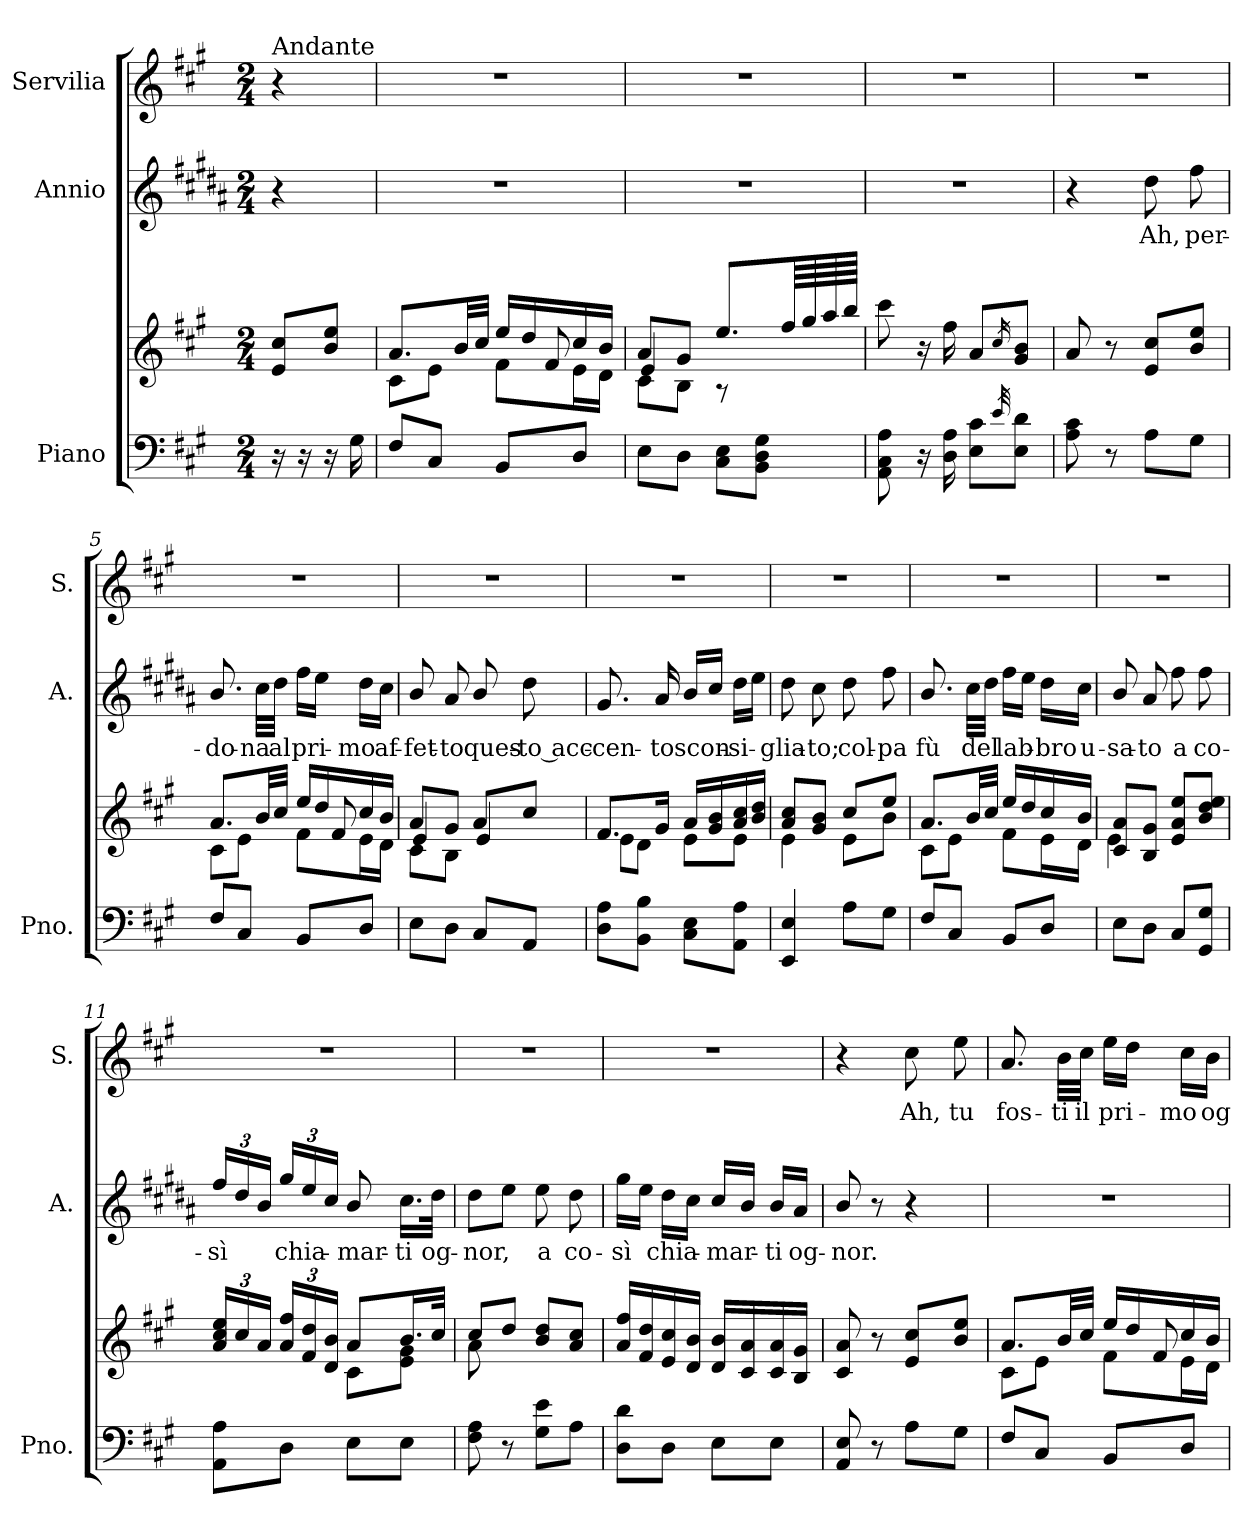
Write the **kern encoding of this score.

**kern	**kern	**kern	**text	**kern	**text
*part3	*part3	*part2	*part2	*part1	*part1
*staff4	*staff3	*staff2	*staff2	*staff1	*staff1
*I"Piano	*	*I"Annio	*	*I"Servilia	*
*I'Pno.	*	*I'A.	*	*I'S.	*
*clefF4	*clefG2	*clefG2	*	*clefG2	*
*	*	*ITrd1c2	*	*	*
*k[f#c#g#]	*k[f#c#g#]	*k[f#c#g#]	*	*k[f#c#g#]	*
*A:	*A:	*A:	*	*A:	*
*M2/4	*M2/4	*M2/4	*	*M2/4	*
=	=	=	=	=	=
!	!	!	!	!LO:TX:a:t=Andante	!
16r	8e/ 8cc#/L	4r	.	4r	.
16r	.	.	.	.	.
16r	8b/ 8ee/J	.	.	.	.
16G#\	.	.	.	.	.
=1	=1	=1	=1	=1	=1
*	*^	*	*	*	*
*	*	*^	*	*	*	*
8F#/L	8.a/L	8c#\L	4ryy	2r	.	2r	.
8C#/J	.	8e\J	.	.	.	.	.
.	32b/LL	.	.	.	.	.	.
.	32cc#/JJJ	.	.	.	.	.	.
8BB/L	16ee/LL	8f#\L	8ryy	.	.	.	.
.	16dd/	.	.	.	.	.	.
8D/J	16cc#/	16e\L	8f#/	.	.	.	.
.	16b/JJ	16d\JJ	.	.	.	.	.
=2	=2	=2	=2	=2	=2	=2	=2
8E\L	8a/L	8c#\L	4e/	2r	.	2r	.
8D\J	8g#/J	8B\J	.	.	.	.	.
8C#\ 8E\L	8.ee/L	8r	4ryy	.	.	.	.
8BB\ 8D\ 8G#\J	.	8ryy	.	.	.	.	.
.	64ff#/LLL	.	.	.	.	.	.
.	64gg#/	.	.	.	.	.	.
.	64aa/	.	.	.	.	.	.
.	64bb/JJJJ	.	.	.	.	.	.
*	*v	*v	*v	*	*	*	*
=3	=3	=3	=3	=3	=3
8AA\ 8C#\ 8A\	8ccc#\	2r	.	2r	.
16r	16r	.	.	.	.
16D\ 16A\	16ff#\	.	.	.	.
8E\ 8c#\L	8a/L	.	.	.	.
32qe/	16qcc#/	.	.	.	.
8E\ 8d\J	8g#/ 8b/J	.	.	.	.
=4	=4	=4	=4	=4	=4
8A\ 8c#\	8a/	4r	.	2r	.
8r	8r	.	.	.	.
8A\L	8e/ 8cc#/L	8cc#\	Ah,	.	.
8G#\J	8b/ 8ee/J	8ee\	per-	.	.
!!LO:LB:g=z
=5	=5	=5	=5	=5	=5
*	*^	*	*	*	*
*	*	*^	*	*	*	*
8F#/L	8.a/L	8c#\L	4ryy	8.a/	-do-	2r	.
8C#/J	.	8e\J	.	.	.	.	.
.	32b/LL	.	.	32b\LLL	-na	.	.
.	32cc#/JJJ	.	.	32cc#\JJJ	al	.	.
8BB/L	16ee/LL	8f#\L	8ryy	16ee\LL	pri-	.	.
.	16dd/	.	.	16dd\JJ	.	.	.
8D/J	16cc#/	16e\L	8f#/	16cc#\LL	-mo	.	.
.	16b/JJ	16d\JJ	.	16b\JJ	af-	.	.
=6	=6	=6	=6	=6	=6	=6	=6
8E\L	8a/L	8c#\L	4e/	8a/	-fet-	2r	.
8D\J	8g#/J	8B\J	.	8g#/	-to	.	.
8C#/L	8a/L	4ryy	4e/	8a/	ques-	.	.
8AA/J	8cc#/J	.	.	8cc#\	-to acc-	.	.
*	*	*v	*v	*	*	*	*
=7	=7	=7	=7	=7	=7	=7
8D\ 8A\L	8.f#/L	8e\L	8.f#/	-cen-	2r	.
8BB\ 8B\J	.	8d\J	.	.	.	.
.	16g#/Jk	.	16g#/	-to	.	.
8C#\ 8E\L	16a/LL	8e\L	16a/LL	scon-	.	.
.	16g#/ 16b/	.	16b/JJ	.	.	.
8AA\ 8A\J	16a/ 16cc#/	8e\J	16cc#\LL	-si-	.	.
.	16b/ 16dd/JJ	.	16dd\JJ	.	.	.
!!LO:LB:g=z
=8	=8	=8	=8	=8	=8	=8
4EE/ 4E/	8a/ 8cc#/L	4e\	8cc#\	-glia-	2r	.
.	8g#/ 8b/J	.	8b\	-to;	.	.
8A\L	8cc#/L	8e\L	8cc#\	col-	.	.
8G#\J	8ee/J	8b\J	8ee\	-pa	.	.
=9	=9	=9	=9	=9	=9	=9
8F#/L	8.a/L	8c#\L	8.a/	fù	2r	.
8C#/J	.	8e\J	.	.	.	.
.	32b/LL	.	32b\LLL	del	.	.
.	32cc#/JJJ	.	32cc#\JJJ	.	.	.
8BB/L	16ee/LL	8f#\L	16ee\LL	lab-	.	.
.	16dd/	.	16dd\JJ	.	.	.
8D/J	16cc#/	16e\L	16cc#\LL	-bro	.	.
.	16b/JJ	16d\JJ	16b\JJ	u-	.	.
=10	=10	=10	=10	=10	=10	=10
8E\L	8c#/ 8a/L	4e\	8a/	-sa-	2r	.
8D\J	8B/ 8g#/J	.	8g#/	-to	.	.
8C#/L	8e/ 8a/ 8ee/L	4ryy	8ee\	a	.	.
8GG#/ 8G#/J	8b/ 8dd/ 8ee/J	.	8ee\	co-	.	.
!!LO:PB:g=z
=11	=11	=11	=11	=11	=11	=11
*	*Xbrackettup	*	*Xbrackettup	*	*	*
8AA\ 8A\L	24a/ 24cc#/ 24ee/LL	4ryy	24ee/LL	-sì	2r	.
.	24cc#/	.	24cc#/	.	.	.
.	24a/JJ	.	24a/JJ	.	.	.
8D\J	24a/ 24ff#/LL	.	24ff#/LL	chia-	.	.
.	24f#/ 24dd/	.	24dd/	.	.	.
.	24d/ 24b/JJ	.	24b/JJ	.	.	.
8E\L	8a/L	8c#\L	8a/	-mar-	.	.
8E\J	16.b/L	8e\ 8g#\J	16.b\LL	-ti	.	.
.	32cc#/JJk	.	32cc#\JJk	og-	.	.
=12	=12	=12	=12	=12	=12	=12
8F#\ 8A\	8cc#/L	8a\	8cc#\L	-nor,	2r	.
8r	8dd/J	8ryy	8dd\J	.	.	.
8G#\ 8e\L	8b/ 8dd/L	4ryy	8dd\	a	.	.
8A\J	8a/ 8cc#/J	.	8cc#\	co-	.	.
*	*v	*v	*	*	*	*
=13	=13	=13	=13	=13	=13
8D\ 8d\L	16a/ 16ff#/LL	16ff#\LL	-sì	2r	.
.	16f#/ 16dd/	16dd\JJ	.	.	.
8D\J	16e/ 16cc#/	16cc#\LL	chia-	.	.
.	16d/ 16b/JJ	16b\JJ	.	.	.
8E\L	16d/ 16b/LL	16b/LL	-mar-	.	.
.	16c#/ 16a/	16a/JJ	.	.	.
8E\J	16c#/ 16a/	16a/LL	-ti	.	.
.	16B/ 16g#/JJ	16g#/JJ	og-	.	.
=14	=14	=14	=14	=14	=14
8AA/ 8E/	8c#/ 8a/	8a/	-nor.	4r	.
8r	8r	8r	.	.	.
8A\L	8e/ 8cc#/L	4r	.	8cc#\	Ah,
8G#\J	8b/ 8ee/J	.	.	8ee\	tu
!!LO:LB:g=z
=15	=15	=15	=15	=15	=15
*	*^	*	*	*	*
*	*	*^	*	*	*	*
8F#/L	8.a/L	8c#\L	4ryy	2r	.	8.a/	fos-
8C#/J	.	8e\J	.	.	.	.	.
.	32b/LL	.	.	.	.	32b\LLL	-ti
.	32cc#/JJJ	.	.	.	.	32cc#\JJJ	il
8BB/L	16ee/LL	8f#\L	8ryy	.	.	16ee\LL	pri-
.	16dd/	.	.	.	.	16dd\JJ	.
8D/J	16cc#/	16e\L	8f#/	.	.	16cc#\LL	-mo
.	16b/JJ	16d\JJ	.	.	.	16b\JJ	og-
*	*v	*v	*v	*	*	*	*
=	=	=	=	=	=
*-	*-	*-	*-	*-	*-
